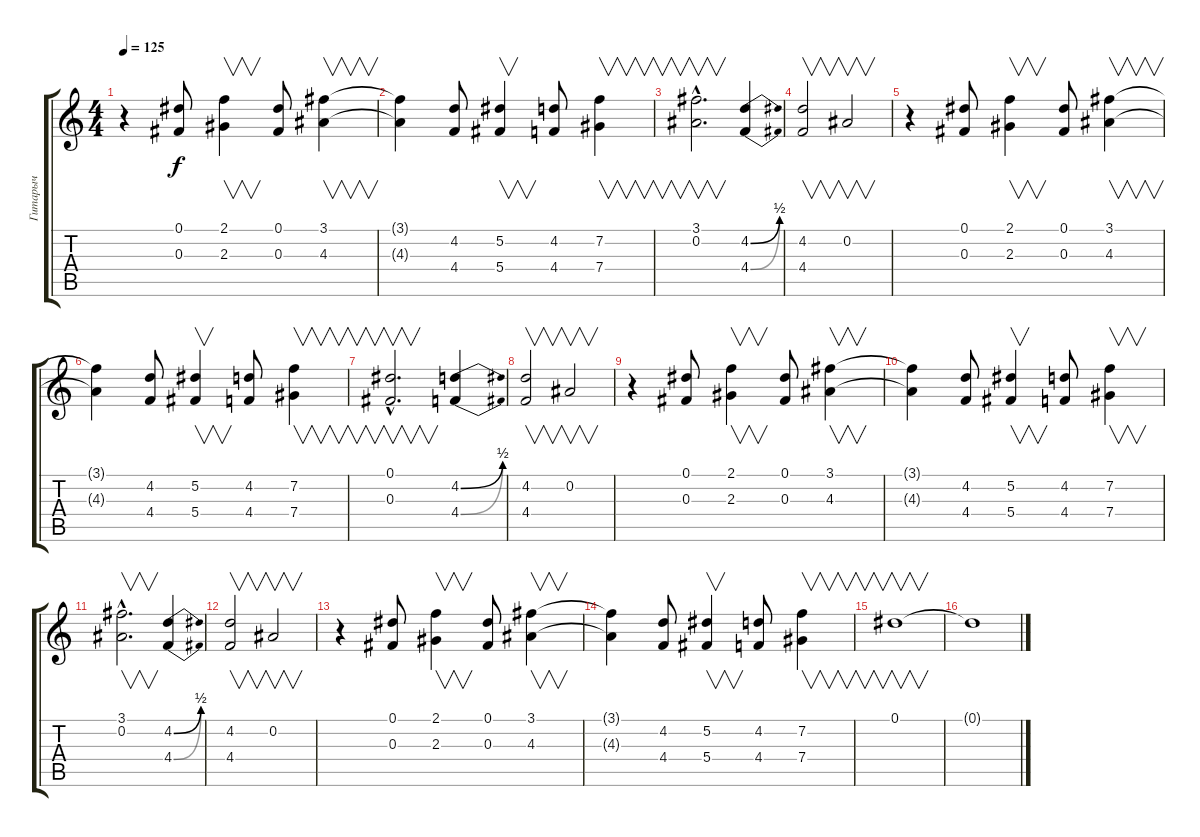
\track ("Гитарыч" "Гитарыч") {instrument distortionguitar}
\staff {score tabs}
\tuning (Eb4 Bb3 Gb3 Db3 Ab2 Eb2) {hide}
\ts (4 4)
\tempo 125
\clef g2
\ks c
r.4{dy f instrument distortionguitar} (0.1 0.3).8 (2.1 2.3).4{v} (0.1 0.3).8 (3.1 4.3).4{v} |
(3.1{t} 4.3{t}).4 (4.2 4.4).8 (5.2 5.4).4{v} (4.2 4.4).8 (7.2 7.4).4{v} |
(3.1{hac} 0.2{hac}).2{v d} (4.2{be (bend 0 0 60 2)} 4.4{be (bend 0 0 60 2)}).4 |
(4.2 4.4).2{v} 0.2.2{v} |
r.4 (0.1 0.3).8 (2.1 2.3).4{v} (0.1 0.3).8 (3.1 4.3).4{v} |
(3.1{t} 4.3{t}).4 (4.2 4.4).8 (5.2 5.4).4{v} (4.2 4.4).8 (7.2 7.4).4{v} |
(0.1{hac} 0.3{hac}).2{v d} (4.2{be (bend 0 0 60 2)} 4.4{be (bend 0 0 60 2)}).4 |
(4.2 4.4).2{v} 0.2.2{v} |
r.4 (0.1 0.3).8 (2.1 2.3).4{v} (0.1 0.3).8 (3.1 4.3).4{v} |
(3.1{t} 4.3{t}).4 (4.2 4.4).8 (5.2 5.4).4{v} (4.2 4.4).8 (7.2 7.4).4{v} |
(3.1{hac} 0.2{hac}).2{v d} (4.2{be (bend 0 0 60 2)} 4.4{be (bend 0 0 60 2)}).4 |
(4.2 4.4).2{v} 0.2.2{v} |
r.4 (0.1 0.3).8 (2.1 2.3).4{v} (0.1 0.3).8 (3.1 4.3).4{v} |
(3.1{t} 4.3{t}).4 (4.2 4.4).8 (5.2 5.4).4{v} (4.2 4.4).8 (7.2 7.4).4{v} |
0.1.1{v} |
0.1{t}.1
